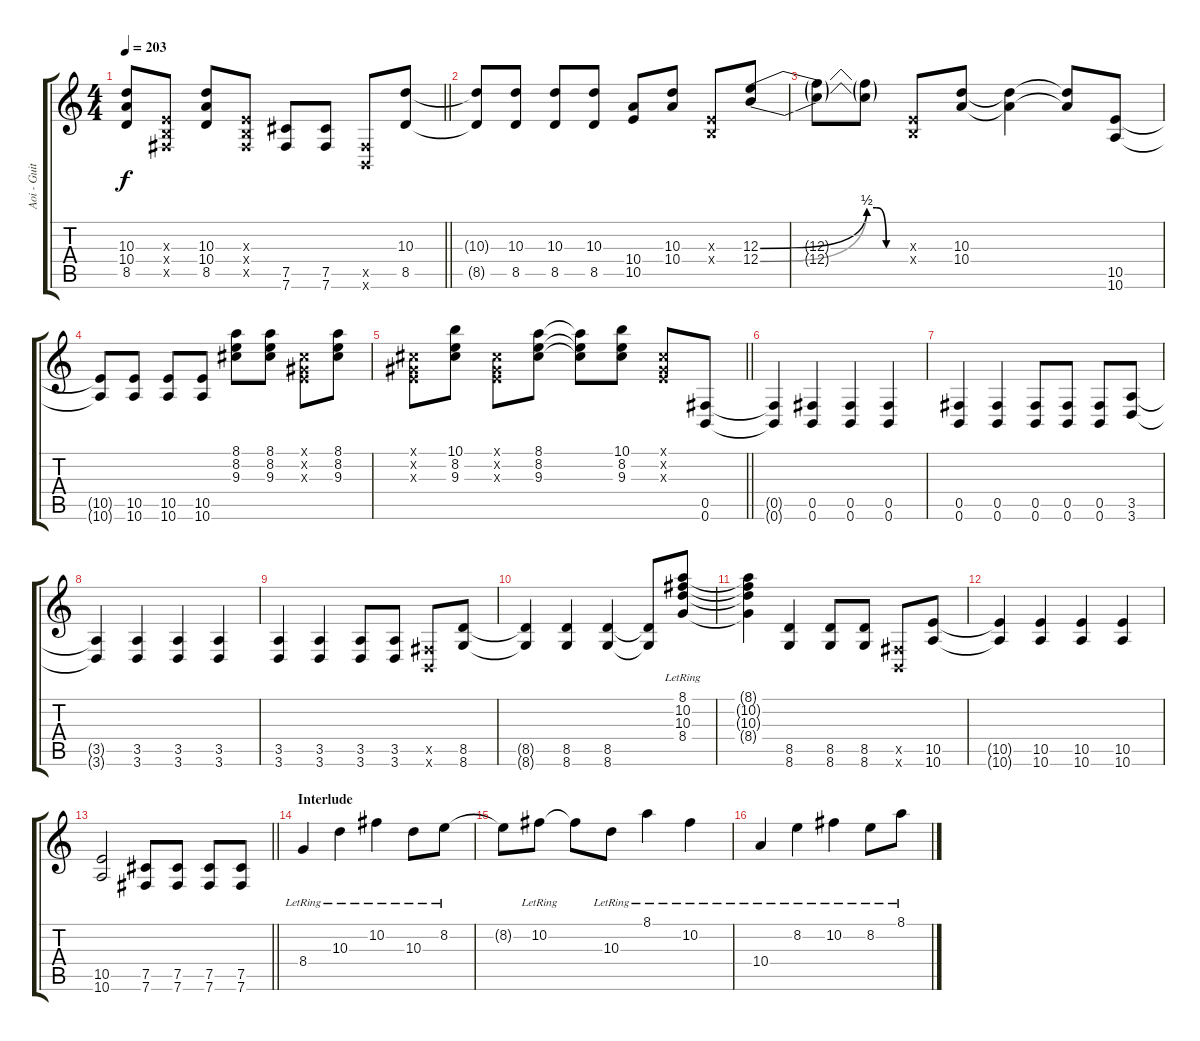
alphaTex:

\track ("Aoi - Guitar 2" "Aoi - Guit") {instrument distortionguitar}
\staff {score tabs}
\tuning (Db4 Ab3 E3 B2 Gb2 B1) {hide}
\ts (4 4)
\tempo 203
\clef g2
\barLineRight lightlight
\ks c
(10.3{t} 10.4{t} 8.5{t}).8{dy f} (0.3{x} 0.4{x} 0.5{x}).8 (10.3 10.4 8.5).8 (0.3{x} 0.4{x} 0.5{x}).8 (7.5 7.6).8 (7.5 7.6).8 (0.5{x} 0.6{x}).8 (10.3 8.5).8 |
\section ("" "")
(10.3{t} 8.5{t}).8 (10.3 8.5).8 (10.3 8.5).8 (10.3 8.5).8 (10.4 10.5).8 (10.3 10.4).8 (0.3{x} 0.4{x}).8 (12.3{be (bend 0 0 60 2)} 12.4{be (bend 0 0 60 2)}).8 |
(12.3{t} 12.4{t}).8 (12.3{be (custom 0 2 15 2 30 0 60 0) t} 12.4{be (custom 0 2 15 2 30 0 60 0) t}).8 (0.3{x} 0.4{x}).8 (10.3 10.4).8 (10.3{t} 10.4{t}).4 (10.3{t} 10.4{t}).8 (10.5 10.6).8 |
(10.5{t} 10.6{t}).8 (10.5 10.6).8 (10.5 10.6).8 (10.5 10.6).8 (8.1 8.2 9.3).8 (8.1 8.2 9.3).8 (0.1{x} 0.2{x} 0.3{x}).8 (8.1 8.2 9.3).8 |
\barLineRight lightlight
(0.1{x} 0.2{x} 0.3{x}).8 (10.1 8.2 9.3).8 (0.1{x} 0.2{x} 0.3{x}).8 (8.1 8.2 9.3).8 (8.1{t} 8.2{t} 9.3{t}).8 (10.1 8.2 9.3).8 (0.1{x} 0.2{x} 0.3{x}).8 (0.5 0.6).8 |
(0.5{t} 0.6{t}).4 (0.5 0.6).4 (0.5 0.6).4 (0.5 0.6).4 |
(0.5 0.6).4 (0.5 0.6).4 (0.5 0.6).8 (0.5 0.6).8 (0.5 0.6).8 (3.5 3.6).8 |
(3.5{t} 3.6{t}).4 (3.5 3.6).4 (3.5 3.6).4 (3.5 3.6).4 |
(3.5 3.6).4 (3.5 3.6).4 (3.5 3.6).8 (3.5 3.6).8 (0.5{x} 0.6{x}).8 (8.5 8.6).8 |
(8.5{t} 8.6{t}).4 (8.5 8.6).4 (8.5 8.6).4 (8.5{t} 8.6{t}).8 (8.1{lr} 10.2{lr} 10.3{lr} 8.4{lr}).8 |
(8.1{t} 10.2{t} 10.3{t} 8.4{t}).4 (8.5 8.6).4 (8.5 8.6).8 (8.5 8.6).8 (0.5{x} 0.6{x}).8 (10.5 10.6).8 |
(10.5{t} 10.6{t}).4 (10.5 10.6).4 (10.5 10.6).4 (10.5 10.6).4 |
\barLineRight lightlight
(10.5 10.6).2 (7.5 7.6).8 (7.5 7.6).8 (7.5 7.6).8 (7.5 7.6).8 |
\section ("" "Interlude")
8.4{lr}.4{instrument electricguitarjazz} 10.3{lr}.4 10.2{lr}.4 10.3{lr}.8 8.2{lr}.8 |
8.2{t}.8 10.2{lr}.8 10.2{t}.8 10.3{lr}.8 8.1{lr}.4 10.2{lr}.4 |
10.4{lr}.4 8.2{lr}.4 10.2{lr}.4 8.2{lr}.8 8.1{lr}.8
